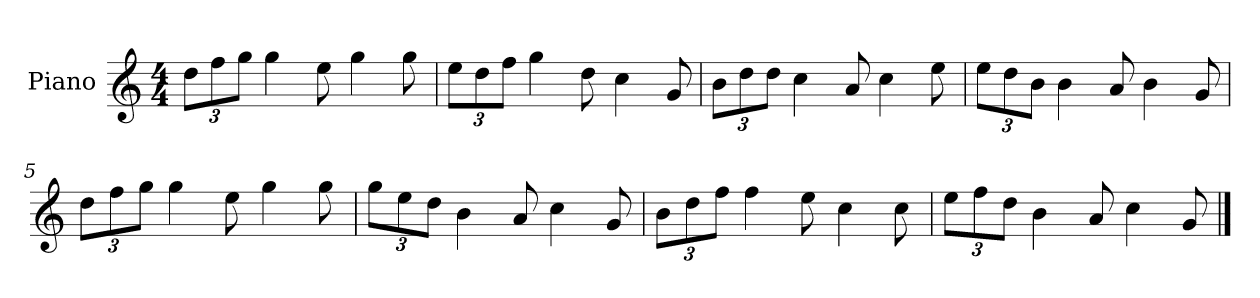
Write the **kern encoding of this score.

**kern
*part1
*staff1
*I"Piano
*I'P-no
*clefG2
*k[]
*M4/4
*MM90
*Xbrackettup
=1
12dd\L
12ff\
12gg\J
4gg\
8ee\
4gg\
8gg\
=2
12ee\L
12dd\
12ff\J
4gg\
8dd\
4cc\
8g/
=3
12b\L
12dd\
12dd\J
4cc\
8a/
4cc\
8ee\
=4
12ee\L
12dd\
12b\J
4b\
8a/
4b\
8g/
=5
12dd\L
12ff\
12gg\J
4gg\
8ee\
4gg\
8gg\
!!LO:LB:g=z
=6
12gg\L
12ee\
12dd\J
4b\
8a/
4cc\
8g/
=7
12b\L
12dd\
12ff\J
4ff\
8ee\
4cc\
8cc\
=8
12ee\L
12ff\
12dd\J
4b\
8a/
4cc\
8g/
==
*-
